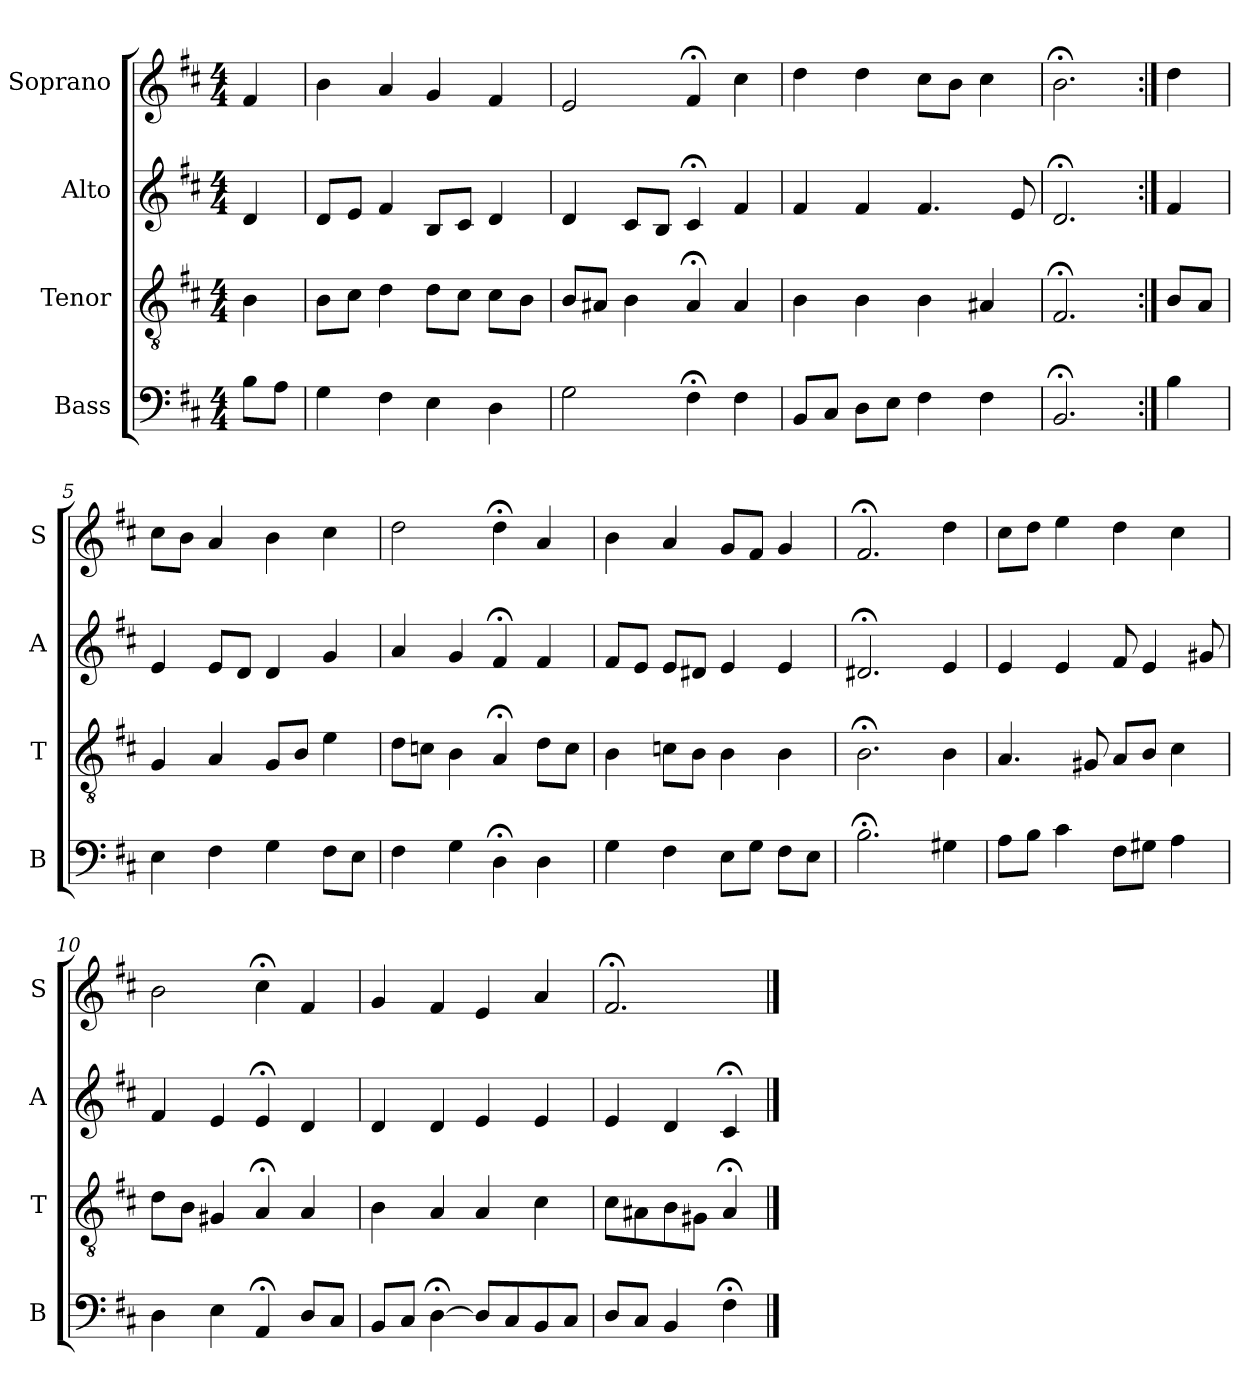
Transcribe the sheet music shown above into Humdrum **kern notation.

**kern	**kern	**kern	**kern
*part4	*part3	*part2	*part1
*staff4	*staff3	*staff2	*staff1
*I"Bass	*I"Tenor	*I"Alto	*I"Soprano
*I'B	*I'T	*I'A	*I'S
*clefF4	*clefGv2	*clefG2	*clefG2
*k[f#c#]	*k[f#c#]	*k[f#c#]	*k[f#c#]
*M4/4	*M4/4	*M4/4	*M4/4
=	=	=	=
8B\L	4B\	4d/	4f#/
8A\J	.	.	.
=1	=1	=1	=1
4G\	8B\L	8d/L	4b\
.	8c#\J	8e/J	.
4F#\	4d\	4f#/	4a/
4E\	8d\L	8B/L	4g/
.	8c#\J	8c#/J	.
4D\	8c#\L	4d/	4f#/
.	8B\J	.	.
=2	=2	=2	=2
2G\	8B/L	4d/	2e/
.	8A#X/J	.	.
.	4B\	8c#/L	.
.	.	8B/J	.
4F#;<\	4A#;</	4c#;</	4f#;</
4F#\	4A#/	4f#/	4cc#\
=3	=3	=3	=3
8BB/L	4B\	4f#/	4dd\
8C#/J	.	.	.
8D\L	4B\	4f#/	4dd\
8E\J	.	.	.
4F#\	4B\	4.f#/	8cc#\L
.	.	.	8b\J
4F#\	4A#X/	.	4cc#\
.	.	8e/	.
=4	=4	=4	=4
2.BB;</	2.F#;</	2.d;</	2.b;<\
=4b:|!	=4b:|!	=4b:|!	=4b:|!
4B\	8B/L	4f#/	4dd\
.	8A/J	.	.
=5	=5	=5	=5
4E\	4G/	4e/	8cc#\L
.	.	.	8b\J
4F#\	4A/	8e/L	4a/
.	.	8d/J	.
4G\	8G/L	4d/	4b\
.	8B/J	.	.
8F#\L	4e\	4g/	4cc#\
8E\J	.	.	.
=6	=6	=6	=6
4F#\	8d\L	4a/	2dd\
.	8cn\J	.	.
4G\	4B\	4g/	.
4D;<\	4A;</	4f#;</	4dd;<\
4D\	8d\L	4f#/	4a/
.	8c\J	.	.
=7	=7	=7	=7
4G\	4B\	8f#/L	4b\
.	.	8e/J	.
4F#\	8cn\L	8e/L	4a/
.	8B\J	8d#X/J	.
8E\L	4B\	4e/	8g/L
8G\J	.	.	8f#/J
8F#\L	4B\	4e/	4g/
8E\J	.	.	.
=8	=8	=8	=8
2.B;<\	2.B;<\	2.d#X;</	2.f#;</
4G#X\	4B\	4e/	4dd\
=9	=9	=9	=9
8A\L	4.A/	4e/	8cc#\L
8B\J	.	.	8dd\J
4c#\	.	4e/	4ee\
.	8G#X/	.	.
8F#\L	8A/L	8f#/	4dd\
8G#X\J	8B/J	4e/	.
4A\	4c#\	.	4cc#\
.	.	8g#X/	.
=10	=10	=10	=10
4D\	8d\L	4f#/	2b\
.	8B\J	.	.
4E\	4G#X/	4e/	.
4AA;</	4A;</	4e;</	4cc#;<\
8D/L	4A/	4d/	4f#/
8C#/J	.	.	.
=11	=11	=11	=11
8BB/L	4B\	4d/	4g/
8C#/J	.	.	.
[4D;<\	4A/	4d/	4f#/
8D/L]	4A/	4e/	4e/
8C#/	.	.	.
8BB/	4c#\	4e/	4a/
8C#/J	.	.	.
=12	=12	=12	=12
8D/L	8c#\L	4e/	2.f#;</
8C#/J	8A#X\	.	.
4BB/	8B\	4d/	.
.	8G#X\J	.	.
4F#;<\	4A#;</	4c#;</	.
==	==	==	==
*-	*-	*-	*-
